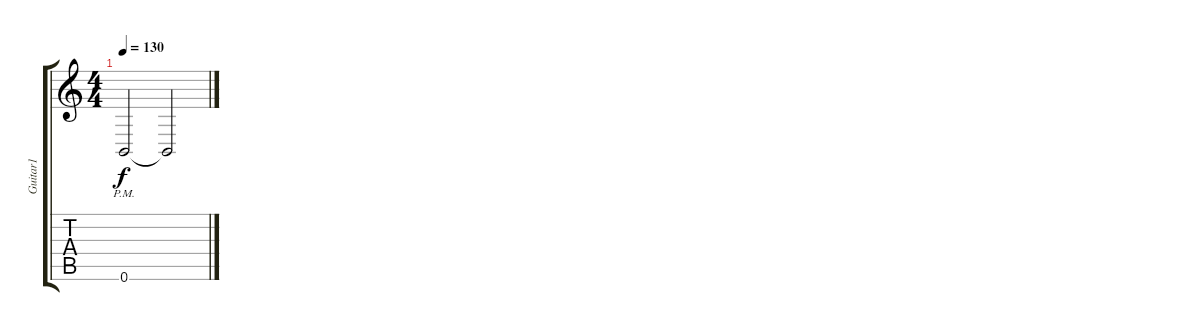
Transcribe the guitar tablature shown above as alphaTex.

\track ("Guitar1" "Guitar1") {instrument distortionguitar}
\staff {score tabs}
\tuning (D4 A3 E3 B2 Gb2 B1) {hide}
\ts (4 4)
\tempo 130
\clef g2
\ks c
0.6{pm}.2{dy f} 0.6{t}.2
